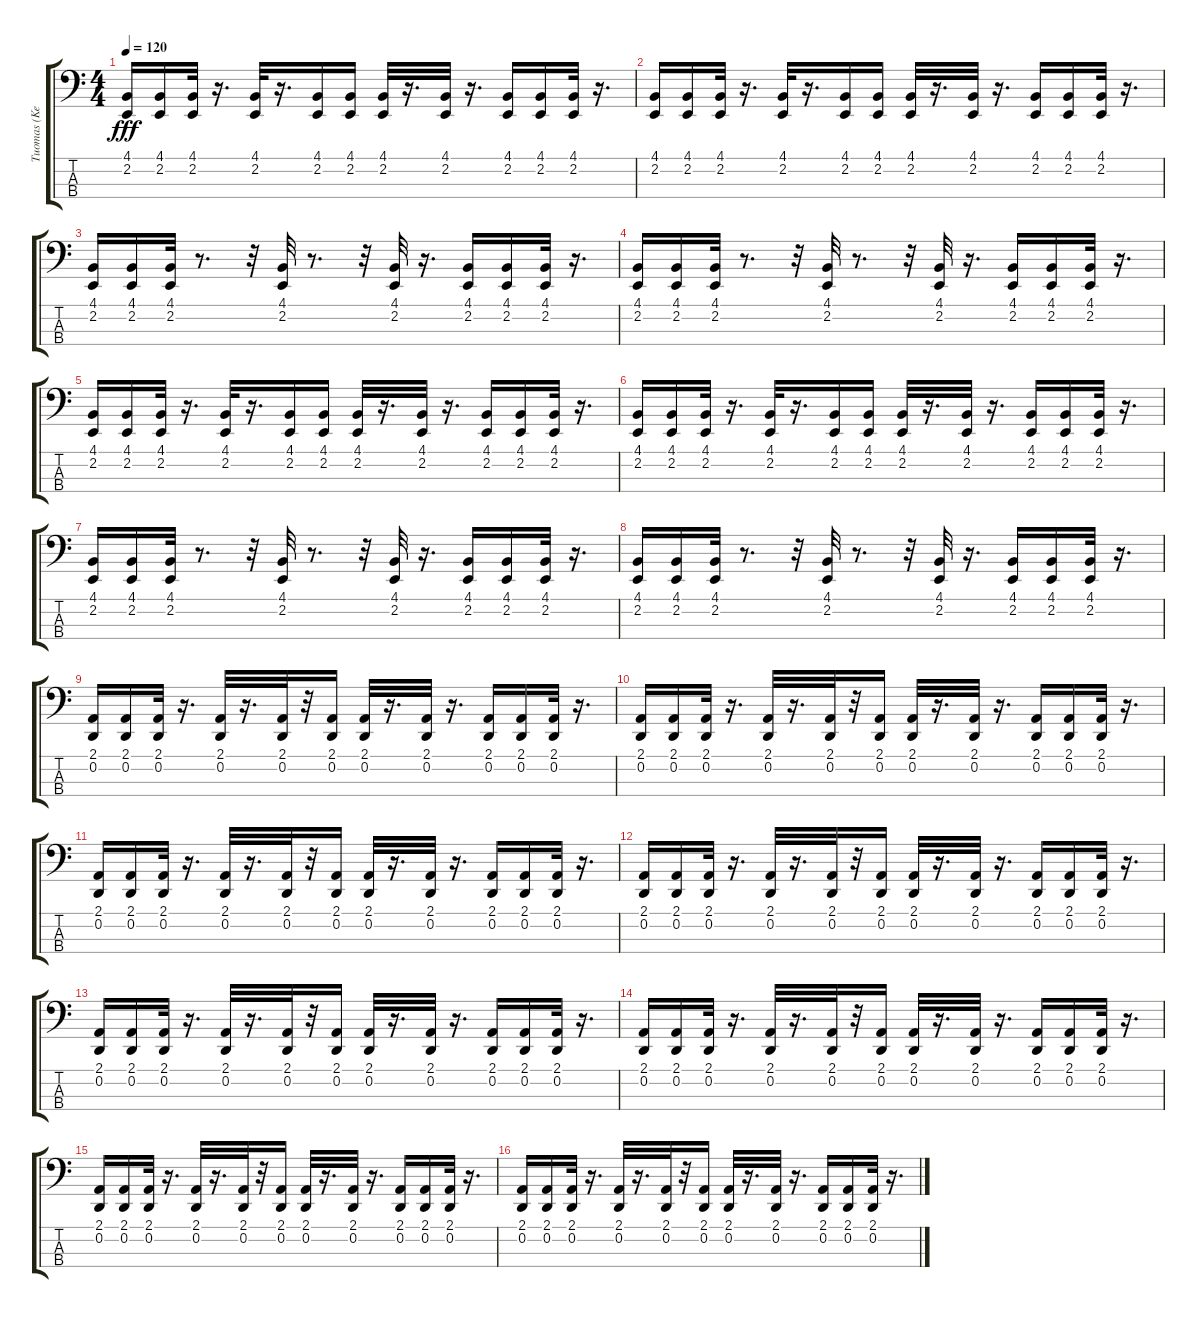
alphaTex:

\track ("Tuomas (Keyboards)" "Tuomas (Ke") {instrument stringensemble1}
\staff {score tabs}
\tuning (G2 D2 A1 E1) {hide}
\ts (4 4)
\tempo 120
\clef f4
\ks c
(4.1 2.2).16{dy fff} (4.1 2.2).16 (4.1 2.2).32 r.16{d} (4.1 2.2).32 r.16{d} (4.1 2.2).16 (4.1 2.2).16 (4.1 2.2).32 r.16{d} (4.1 2.2).32 r.16{d} (4.1 2.2).16 (4.1 2.2).16 (4.1 2.2).32 r.16{d} |
(4.1 2.2).16 (4.1 2.2).16 (4.1 2.2).32 r.16{d} (4.1 2.2).32 r.16{d} (4.1 2.2).16 (4.1 2.2).16 (4.1 2.2).32 r.16{d} (4.1 2.2).32 r.16{d} (4.1 2.2).16 (4.1 2.2).16 (4.1 2.2).32 r.16{d} |
(4.1 2.2).16 (4.1 2.2).16 (4.1 2.2).32 r.8{d} r.32 (4.1 2.2).32 r.8{d} r.32 (4.1 2.2).32 r.16{d} (4.1 2.2).16 (4.1 2.2).16 (4.1 2.2).32 r.16{d} |
(4.1 2.2).16 (4.1 2.2).16 (4.1 2.2).32 r.8{d} r.32 (4.1 2.2).32 r.8{d} r.32 (4.1 2.2).32 r.16{d} (4.1 2.2).16 (4.1 2.2).16 (4.1 2.2).32 r.16{d} |
(4.1 2.2).16 (4.1 2.2).16 (4.1 2.2).32 r.16{d} (4.1 2.2).32 r.16{d} (4.1 2.2).16 (4.1 2.2).16 (4.1 2.2).32 r.16{d} (4.1 2.2).32 r.16{d} (4.1 2.2).16 (4.1 2.2).16 (4.1 2.2).32 r.16{d} |
(4.1 2.2).16 (4.1 2.2).16 (4.1 2.2).32 r.16{d} (4.1 2.2).32 r.16{d} (4.1 2.2).16 (4.1 2.2).16 (4.1 2.2).32 r.16{d} (4.1 2.2).32 r.16{d} (4.1 2.2).16 (4.1 2.2).16 (4.1 2.2).32 r.16{d} |
(4.1 2.2).16 (4.1 2.2).16 (4.1 2.2).32 r.8{d} r.32 (4.1 2.2).32 r.8{d} r.32 (4.1 2.2).32 r.16{d} (4.1 2.2).16 (4.1 2.2).16 (4.1 2.2).32 r.16{d} |
(4.1 2.2).16 (4.1 2.2).16 (4.1 2.2).32 r.8{d} r.32 (4.1 2.2).32 r.8{d} r.32 (4.1 2.2).32 r.16{d} (4.1 2.2).16 (4.1 2.2).16 (4.1 2.2).32 r.16{d} |
(2.1 0.2).16 (2.1 0.2).16 (2.1 0.2).32 r.16{d} (2.1 0.2).32 r.16{d} (2.1 0.2).32 r.32 (2.1 0.2).16 (2.1 0.2).32 r.16{d} (2.1 0.2).32 r.16{d} (2.1 0.2).16 (2.1 0.2).16 (2.1 0.2).32 r.16{d} |
(2.1 0.2).16 (2.1 0.2).16 (2.1 0.2).32 r.16{d} (2.1 0.2).32 r.16{d} (2.1 0.2).32 r.32 (2.1 0.2).16 (2.1 0.2).32 r.16{d} (2.1 0.2).32 r.16{d} (2.1 0.2).16 (2.1 0.2).16 (2.1 0.2).32 r.16{d} |
(2.1 0.2).16 (2.1 0.2).16 (2.1 0.2).32 r.16{d} (2.1 0.2).32 r.16{d} (2.1 0.2).32 r.32 (2.1 0.2).16 (2.1 0.2).32 r.16{d} (2.1 0.2).32 r.16{d} (2.1 0.2).16 (2.1 0.2).16 (2.1 0.2).32 r.16{d} |
(2.1 0.2).16 (2.1 0.2).16 (2.1 0.2).32 r.16{d} (2.1 0.2).32 r.16{d} (2.1 0.2).32 r.32 (2.1 0.2).16 (2.1 0.2).32 r.16{d} (2.1 0.2).32 r.16{d} (2.1 0.2).16 (2.1 0.2).16 (2.1 0.2).32 r.16{d} |
(2.1 0.2).16 (2.1 0.2).16 (2.1 0.2).32 r.16{d} (2.1 0.2).32 r.16{d} (2.1 0.2).32 r.32 (2.1 0.2).16 (2.1 0.2).32 r.16{d} (2.1 0.2).32 r.16{d} (2.1 0.2).16 (2.1 0.2).16 (2.1 0.2).32 r.16{d} |
(2.1 0.2).16 (2.1 0.2).16 (2.1 0.2).32 r.16{d} (2.1 0.2).32 r.16{d} (2.1 0.2).32 r.32 (2.1 0.2).16 (2.1 0.2).32 r.16{d} (2.1 0.2).32 r.16{d} (2.1 0.2).16 (2.1 0.2).16 (2.1 0.2).32 r.16{d} |
(2.1 0.2).16 (2.1 0.2).16 (2.1 0.2).32 r.16{d} (2.1 0.2).32 r.16{d} (2.1 0.2).32 r.32 (2.1 0.2).16 (2.1 0.2).32 r.16{d} (2.1 0.2).32 r.16{d} (2.1 0.2).16 (2.1 0.2).16 (2.1 0.2).32 r.16{d} |
(2.1 0.2).16 (2.1 0.2).16 (2.1 0.2).32 r.16{d} (2.1 0.2).32 r.16{d} (2.1 0.2).32 r.32 (2.1 0.2).16 (2.1 0.2).32 r.16{d} (2.1 0.2).32 r.16{d} (2.1 0.2).16 (2.1 0.2).16 (2.1 0.2).32 r.16{d}
